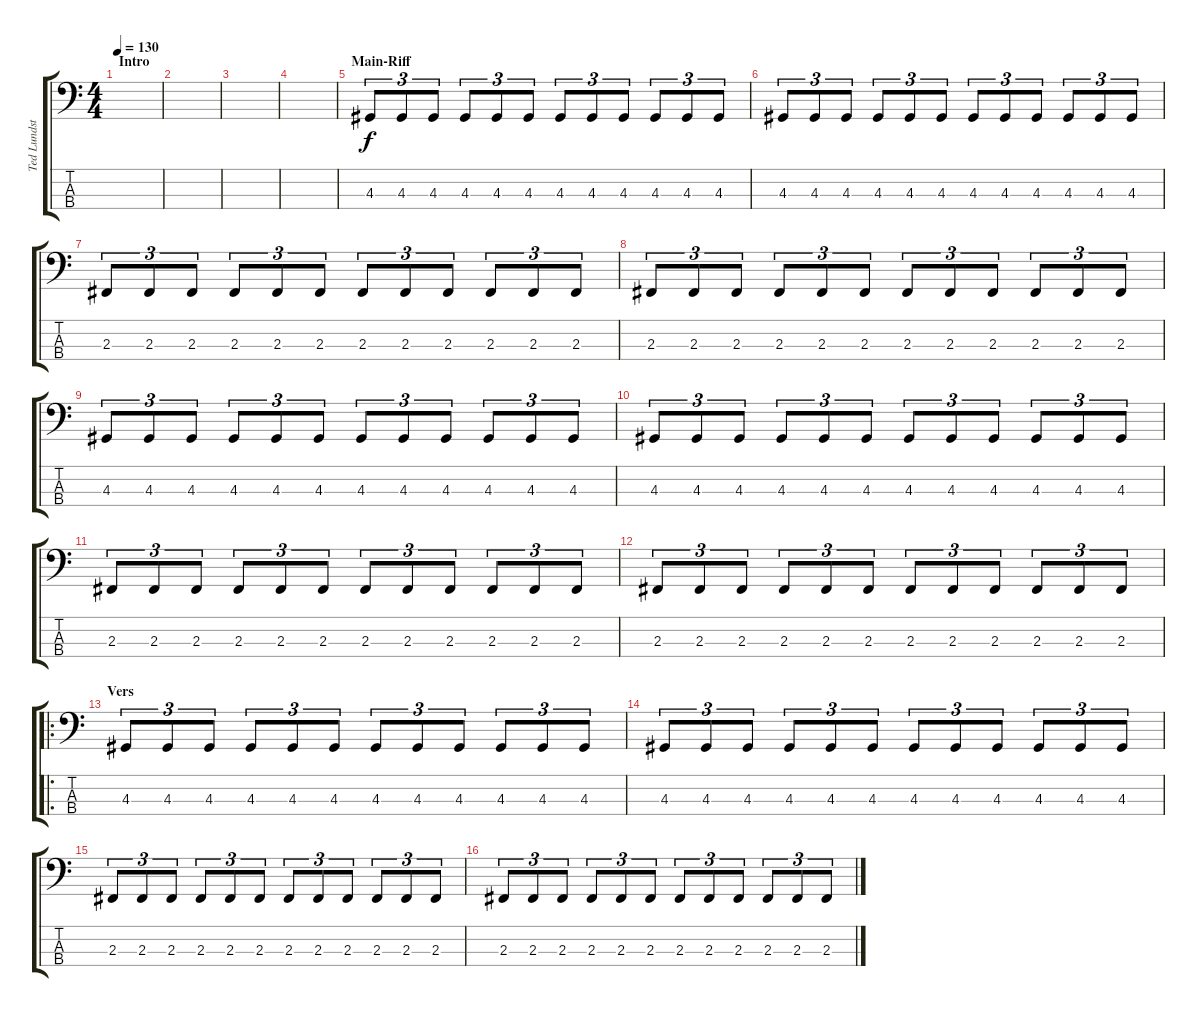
\track ("Ted Lundström" "Ted Lundst") {instrument electricbasspick}
\staff {score tabs}
\tuning (D2 A1 E1 B0) {hide}
\ts (4 4)
\section ("" "Intro")
\tempo 130
\clef f4
\ks c
|
|
|
|
\section ("" "Main-Riff")
4.3.8{tu (3 2)} 4.3.8{tu (3 2)} 4.3.8{tu (3 2)} 4.3.8{tu (3 2)} 4.3.8{tu (3 2)} 4.3.8{tu (3 2)} 4.3.8{tu (3 2)} 4.3.8{tu (3 2)} 4.3.8{tu (3 2)} 4.3.8{tu (3 2)} 4.3.8{tu (3 2)} 4.3.8{tu (3 2)} |
4.3.8{tu (3 2)} 4.3.8{tu (3 2)} 4.3.8{tu (3 2)} 4.3.8{tu (3 2)} 4.3.8{tu (3 2)} 4.3.8{tu (3 2)} 4.3.8{tu (3 2)} 4.3.8{tu (3 2)} 4.3.8{tu (3 2)} 4.3.8{tu (3 2)} 4.3.8{tu (3 2)} 4.3.8{tu (3 2)} |
2.3.8{tu (3 2)} 2.3.8{tu (3 2)} 2.3.8{tu (3 2)} 2.3.8{tu (3 2)} 2.3.8{tu (3 2)} 2.3.8{tu (3 2)} 2.3.8{tu (3 2)} 2.3.8{tu (3 2)} 2.3.8{tu (3 2)} 2.3.8{tu (3 2)} 2.3.8{tu (3 2)} 2.3.8{tu (3 2)} |
2.3.8{tu (3 2)} 2.3.8{tu (3 2)} 2.3.8{tu (3 2)} 2.3.8{tu (3 2)} 2.3.8{tu (3 2)} 2.3.8{tu (3 2)} 2.3.8{tu (3 2)} 2.3.8{tu (3 2)} 2.3.8{tu (3 2)} 2.3.8{tu (3 2)} 2.3.8{tu (3 2)} 2.3.8{tu (3 2)} |
4.3.8{tu (3 2)} 4.3.8{tu (3 2)} 4.3.8{tu (3 2)} 4.3.8{tu (3 2)} 4.3.8{tu (3 2)} 4.3.8{tu (3 2)} 4.3.8{tu (3 2)} 4.3.8{tu (3 2)} 4.3.8{tu (3 2)} 4.3.8{tu (3 2)} 4.3.8{tu (3 2)} 4.3.8{tu (3 2)} |
4.3.8{tu (3 2)} 4.3.8{tu (3 2)} 4.3.8{tu (3 2)} 4.3.8{tu (3 2)} 4.3.8{tu (3 2)} 4.3.8{tu (3 2)} 4.3.8{tu (3 2)} 4.3.8{tu (3 2)} 4.3.8{tu (3 2)} 4.3.8{tu (3 2)} 4.3.8{tu (3 2)} 4.3.8{tu (3 2)} |
2.3.8{tu (3 2)} 2.3.8{tu (3 2)} 2.3.8{tu (3 2)} 2.3.8{tu (3 2)} 2.3.8{tu (3 2)} 2.3.8{tu (3 2)} 2.3.8{tu (3 2)} 2.3.8{tu (3 2)} 2.3.8{tu (3 2)} 2.3.8{tu (3 2)} 2.3.8{tu (3 2)} 2.3.8{tu (3 2)} |
2.3.8{tu (3 2)} 2.3.8{tu (3 2)} 2.3.8{tu (3 2)} 2.3.8{tu (3 2)} 2.3.8{tu (3 2)} 2.3.8{tu (3 2)} 2.3.8{tu (3 2)} 2.3.8{tu (3 2)} 2.3.8{tu (3 2)} 2.3.8{tu (3 2)} 2.3.8{tu (3 2)} 2.3.8{tu (3 2)} |
\ro
\section ("" "Vers")
4.3.8{tu (3 2)} 4.3.8{tu (3 2)} 4.3.8{tu (3 2)} 4.3.8{tu (3 2)} 4.3.8{tu (3 2)} 4.3.8{tu (3 2)} 4.3.8{tu (3 2)} 4.3.8{tu (3 2)} 4.3.8{tu (3 2)} 4.3.8{tu (3 2)} 4.3.8{tu (3 2)} 4.3.8{tu (3 2)} |
4.3.8{tu (3 2)} 4.3.8{tu (3 2)} 4.3.8{tu (3 2)} 4.3.8{tu (3 2)} 4.3.8{tu (3 2)} 4.3.8{tu (3 2)} 4.3.8{tu (3 2)} 4.3.8{tu (3 2)} 4.3.8{tu (3 2)} 4.3.8{tu (3 2)} 4.3.8{tu (3 2)} 4.3.8{tu (3 2)} |
2.3.8{tu (3 2)} 2.3.8{tu (3 2)} 2.3.8{tu (3 2)} 2.3.8{tu (3 2)} 2.3.8{tu (3 2)} 2.3.8{tu (3 2)} 2.3.8{tu (3 2)} 2.3.8{tu (3 2)} 2.3.8{tu (3 2)} 2.3.8{tu (3 2)} 2.3.8{tu (3 2)} 2.3.8{tu (3 2)} |
2.3.8{tu (3 2)} 2.3.8{tu (3 2)} 2.3.8{tu (3 2)} 2.3.8{tu (3 2)} 2.3.8{tu (3 2)} 2.3.8{tu (3 2)} 2.3.8{tu (3 2)} 2.3.8{tu (3 2)} 2.3.8{tu (3 2)} 2.3.8{tu (3 2)} 2.3.8{tu (3 2)} 2.3.8{tu (3 2)}
